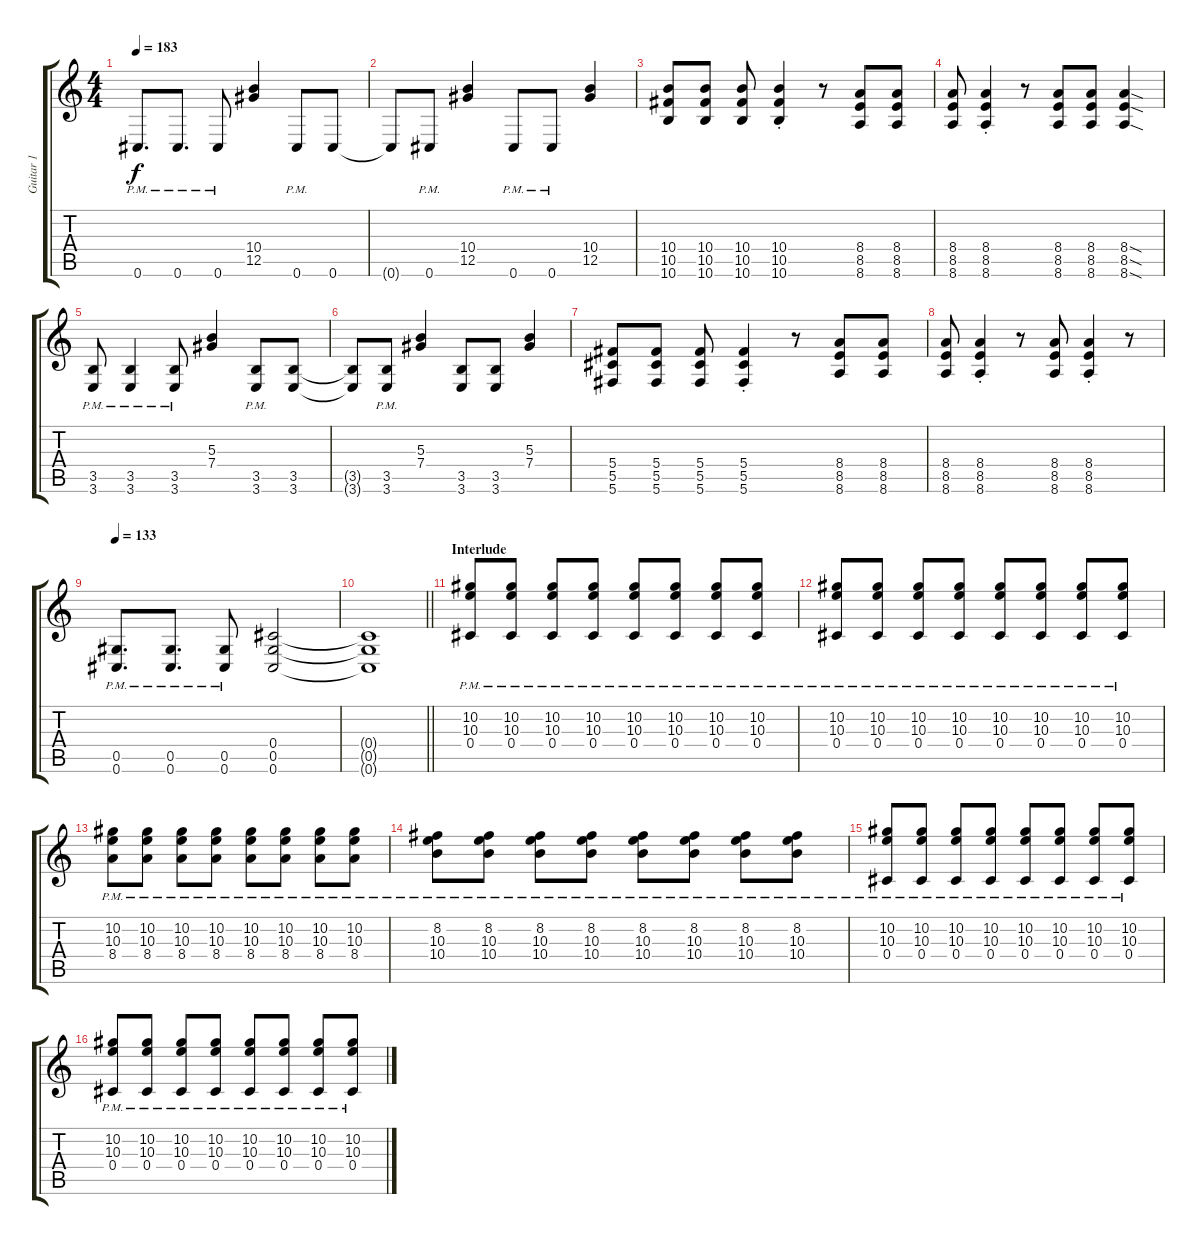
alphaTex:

\track ("Guitar 1" "Guitar 1") {instrument distortionguitar}
\staff {score tabs}
\tuning (Eb4 Bb3 Gb3 Db3 Ab2 Db2) {hide}
\ts (4 4)
\tempo 183
\clef g2
\ks c
0.6{pm}.8{d dy f} 0.6{pm}.8{d} 0.6{pm}.8 (10.4 12.5).4 0.6{pm}.8 0.6.8 |
0.6{t}.8 0.6{pm}.8 (10.4 12.5).4 0.6{pm}.8 0.6{pm}.8 (10.4 12.5).4 |
(10.4 10.5 10.6).8 (10.4 10.5 10.6).8 (10.4 10.5 10.6).8 (10.4{st} 10.5{st} 10.6{st}).4 r.8 (8.4 8.5 8.6).8 (8.4 8.5 8.6).8 |
(8.4 8.5 8.6).8 (8.4{st} 8.5{st} 8.6{st}).4 r.8 (8.4 8.5 8.6).8 (8.4 8.5 8.6).8 (8.4{sod} 8.5{sod} 8.6{sod}).4 |
(3.5 3.6{pm}).8 (3.5{pm} 3.6{pm}).4 (3.5{pm} 3.6{pm}).8 (5.3 7.4).4 (3.5{pm} 3.6{pm}).8 (3.5 3.6).8 |
(3.5{t} 3.6{t}).8 (3.5{pm} 3.6{pm}).8 (5.3 7.4).4 (3.5 3.6).8 (3.5 3.6).8 (5.3 7.4).4 |
(5.4 5.5 5.6).8 (5.4 5.5 5.6).8 (5.4 5.5 5.6).8 (5.4{st} 5.5{st} 5.6{st}).4 r.8 (8.4 8.5 8.6).8 (8.4 8.5 8.6).8 |
(8.4 8.5 8.6).8 (8.4{st} 8.5{st} 8.6{st}).4 r.8 (8.4 8.5 8.6).8 (8.4{st} 8.5{st} 8.6{st}).4 r.8 |
\tempo 133
(0.5{pm} 0.6{pm}).8{d} (0.5{pm} 0.6{pm}).8{d} (0.5{pm} 0.6{pm}).8 (0.4 0.5 0.6).2 |
\barLineRight lightlight
(0.4{t} 0.5{t} 0.6{t}).1 |
\section ("" "Interlude")
(10.2{pm} 10.3{pm} 0.4).8{instrument electricguitarclean} (10.2{pm} 10.3{pm} 0.4).8 (10.2{pm} 10.3{pm} 0.4).8 (10.2{pm} 10.3{pm} 0.4).8 (10.2{pm} 10.3{pm} 0.4).8 (10.2{pm} 10.3{pm} 0.4).8 (10.2{pm} 10.3{pm} 0.4).8 (10.2{pm} 10.3{pm} 0.4).8 |
(10.2{pm} 10.3{pm} 0.4).8 (10.2{pm} 10.3{pm} 0.4).8 (10.2{pm} 10.3{pm} 0.4).8 (10.2{pm} 10.3{pm} 0.4).8 (10.2{pm} 10.3{pm} 0.4).8 (10.2{pm} 10.3{pm} 0.4).8 (10.2{pm} 10.3{pm} 0.4).8 (10.2{pm} 10.3{pm} 0.4).8 |
(10.2{pm} 10.3{pm} 8.4).8 (10.2{pm} 10.3{pm} 8.4).8 (10.2{pm} 10.3{pm} 8.4).8 (10.2{pm} 10.3{pm} 8.4).8 (10.2{pm} 10.3{pm} 8.4).8 (10.2{pm} 10.3{pm} 8.4).8 (10.2{pm} 10.3{pm} 8.4).8 (10.2{pm} 10.3{pm} 8.4).8 |
(8.2{pm} 10.3{pm} 10.4).8 (8.2{pm} 10.3{pm} 10.4).8 (8.2{pm} 10.3{pm} 10.4).8 (8.2{pm} 10.3{pm} 10.4).8 (8.2{pm} 10.3{pm} 10.4).8 (8.2{pm} 10.3{pm} 10.4).8 (8.2{pm} 10.3{pm} 10.4).8 (8.2{pm} 10.3{pm} 10.4).8 |
(10.2{pm} 10.3{pm} 0.4).8 (10.2{pm} 10.3{pm} 0.4).8 (10.2{pm} 10.3{pm} 0.4).8 (10.2{pm} 10.3{pm} 0.4).8 (10.2{pm} 10.3{pm} 0.4).8 (10.2{pm} 10.3{pm} 0.4).8 (10.2{pm} 10.3{pm} 0.4).8 (10.2{pm} 10.3{pm} 0.4).8 |
(10.2{pm} 10.3{pm} 0.4).8 (10.2{pm} 10.3{pm} 0.4).8 (10.2{pm} 10.3{pm} 0.4).8 (10.2{pm} 10.3{pm} 0.4).8 (10.2{pm} 10.3{pm} 0.4).8 (10.2{pm} 10.3{pm} 0.4).8 (10.2{pm} 10.3{pm} 0.4).8 (10.2{pm} 10.3{pm} 0.4).8
